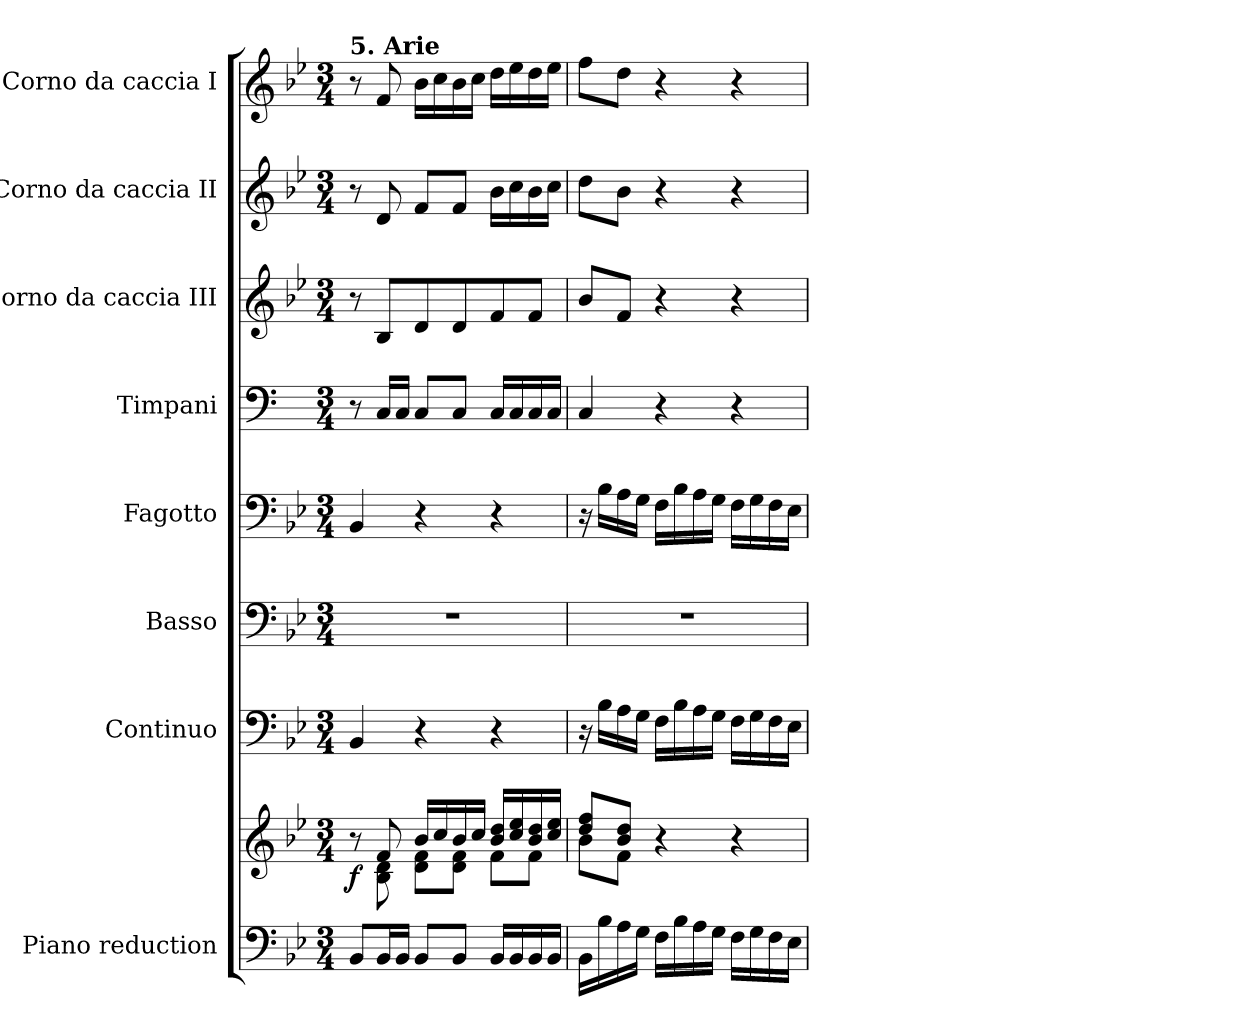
**kern	**kern	**dynam	**kern	**kern	**kern	**kern	**kern	**kern	**kern
*part8	*part8	*part8	*part7	*part6	*part5	*part4	*part3	*part2	*part1
*staff9	*staff8	*staff8/9	*staff7	*staff6	*staff5	*staff4	*staff3	*staff2	*staff1
*I"Piano reduction	*	*	*I"Continuo	*I"Basso	*I"Fagotto	*I"Timpani	*I"Corno da caccia III	*I"Corno da caccia II	*I"Corno da caccia I
*I'Pno	*	*	*	*	*	*I'Timp	*	*	*
*clefF4	*clefG2	*	*clefF4	*clefF4	*clefF4	*clefF4	*clefG2	*clefG2	*clefG2
*	*	*	*	*	*	*ITrd1c2	*ITrd8c14	*ITrd8c14	*ITrd8c14
*k[b-e-]	*k[b-e-]	*	*k[b-e-]	*k[b-e-]	*k[b-e-]	*k[b-e-]	*k[b-e-]	*k[b-e-]	*k[b-e-]
*M3/4	*M3/4	*	*M3/4	*M3/4	*M3/4	*M3/4	*M3/4	*M3/4	*M3/4
=1	=1	=1	=1	=1	=1	=1	=1	=1	=1
*	*^	*	*	*	*	*	*	*	*
!	!	!	!	!	!	!	!	!	!	!LO:TX:a:B:t=5. Arie
!	!	!	!LO:DY:b	!	!	!	!	!	!	!
8BB-/L	8r	8ryy	f	4BB-/	2.r	4BB-/	8r	8r	8r	8r
16BB-/L	8f/	8B-\ 8d\	.	.	.	.	16BB-/LL	8BB-/L	8D/	8F/
16BB-/JJ	.	.	.	.	.	.	16BB-/JJ	.	.	.
8BB-/L	16b-/LL	8d\ 8f\L	.	4r	.	4r	8BB-/L	8D/	8F/L	16B-\LL
.	16cc/	.	.	.	.	.	.	.	.	16c\
8BB-/J	16b-/	8d\ 8f\J	.	.	.	.	8BB-/J	8D/	8F/J	16B-\
.	16cc/JJ	.	.	.	.	.	.	.	.	16c\JJ
16BB-/LL	16b-/ 16dd/LL	8f\L	.	4r	.	4r	16BB-/LL	8F/	16B-\LL	16d\LL
16BB-/	16cc/ 16ee-/	.	.	.	.	.	16BB-/	.	16c\	16e-\
16BB-/	16b-/ 16dd/	8f\J	.	.	.	.	16BB-/	8F/J	16B-\	16d\
16BB-/JJ	16cc/ 16ee-/JJ	.	.	.	.	.	16BB-/JJ	.	16c\JJ	16e-\JJ
=2	=2	=2	=2	=2	=2	=2	=2	=2	=2	=2
16BB-\LL	8dd/ 8ff/L	8b-\L	.	16r	2.r	16r	4BB-/	8B-/L	8d\L	8f\L
16B-\	.	.	.	16B-\LL	.	16B-\LL	.	.	.	.
16A\	8b-/ 8dd/J	8f\J	.	16A\	.	16A\	.	8F/J	8B-\J	8d\J
16G\JJ	.	.	.	16G\JJ	.	16G\JJ	.	.	.	.
16F\LL	4r	4ryy	.	16F\LL	.	16F\LL	4r	4r	4r	4r
16B-\	.	.	.	16B-\	.	16B-\	.	.	.	.
16A\	.	.	.	16A\	.	16A\	.	.	.	.
16G\JJ	.	.	.	16G\JJ	.	16G\JJ	.	.	.	.
16F\LL	4r	4ryy	.	16F\LL	.	16F\LL	4r	4r	4r	4r
16G\	.	.	.	16G\	.	16G\	.	.	.	.
16F\	.	.	.	16F\	.	16F\	.	.	.	.
16E-\JJ	.	.	.	16E-\JJ	.	16E-\JJ	.	.	.	.
*	*v	*v	*	*	*	*	*	*	*	*
=	=	=	=	=	=	=	=	=	=
*-	*-	*-	*-	*-	*-	*-	*-	*-	*-
